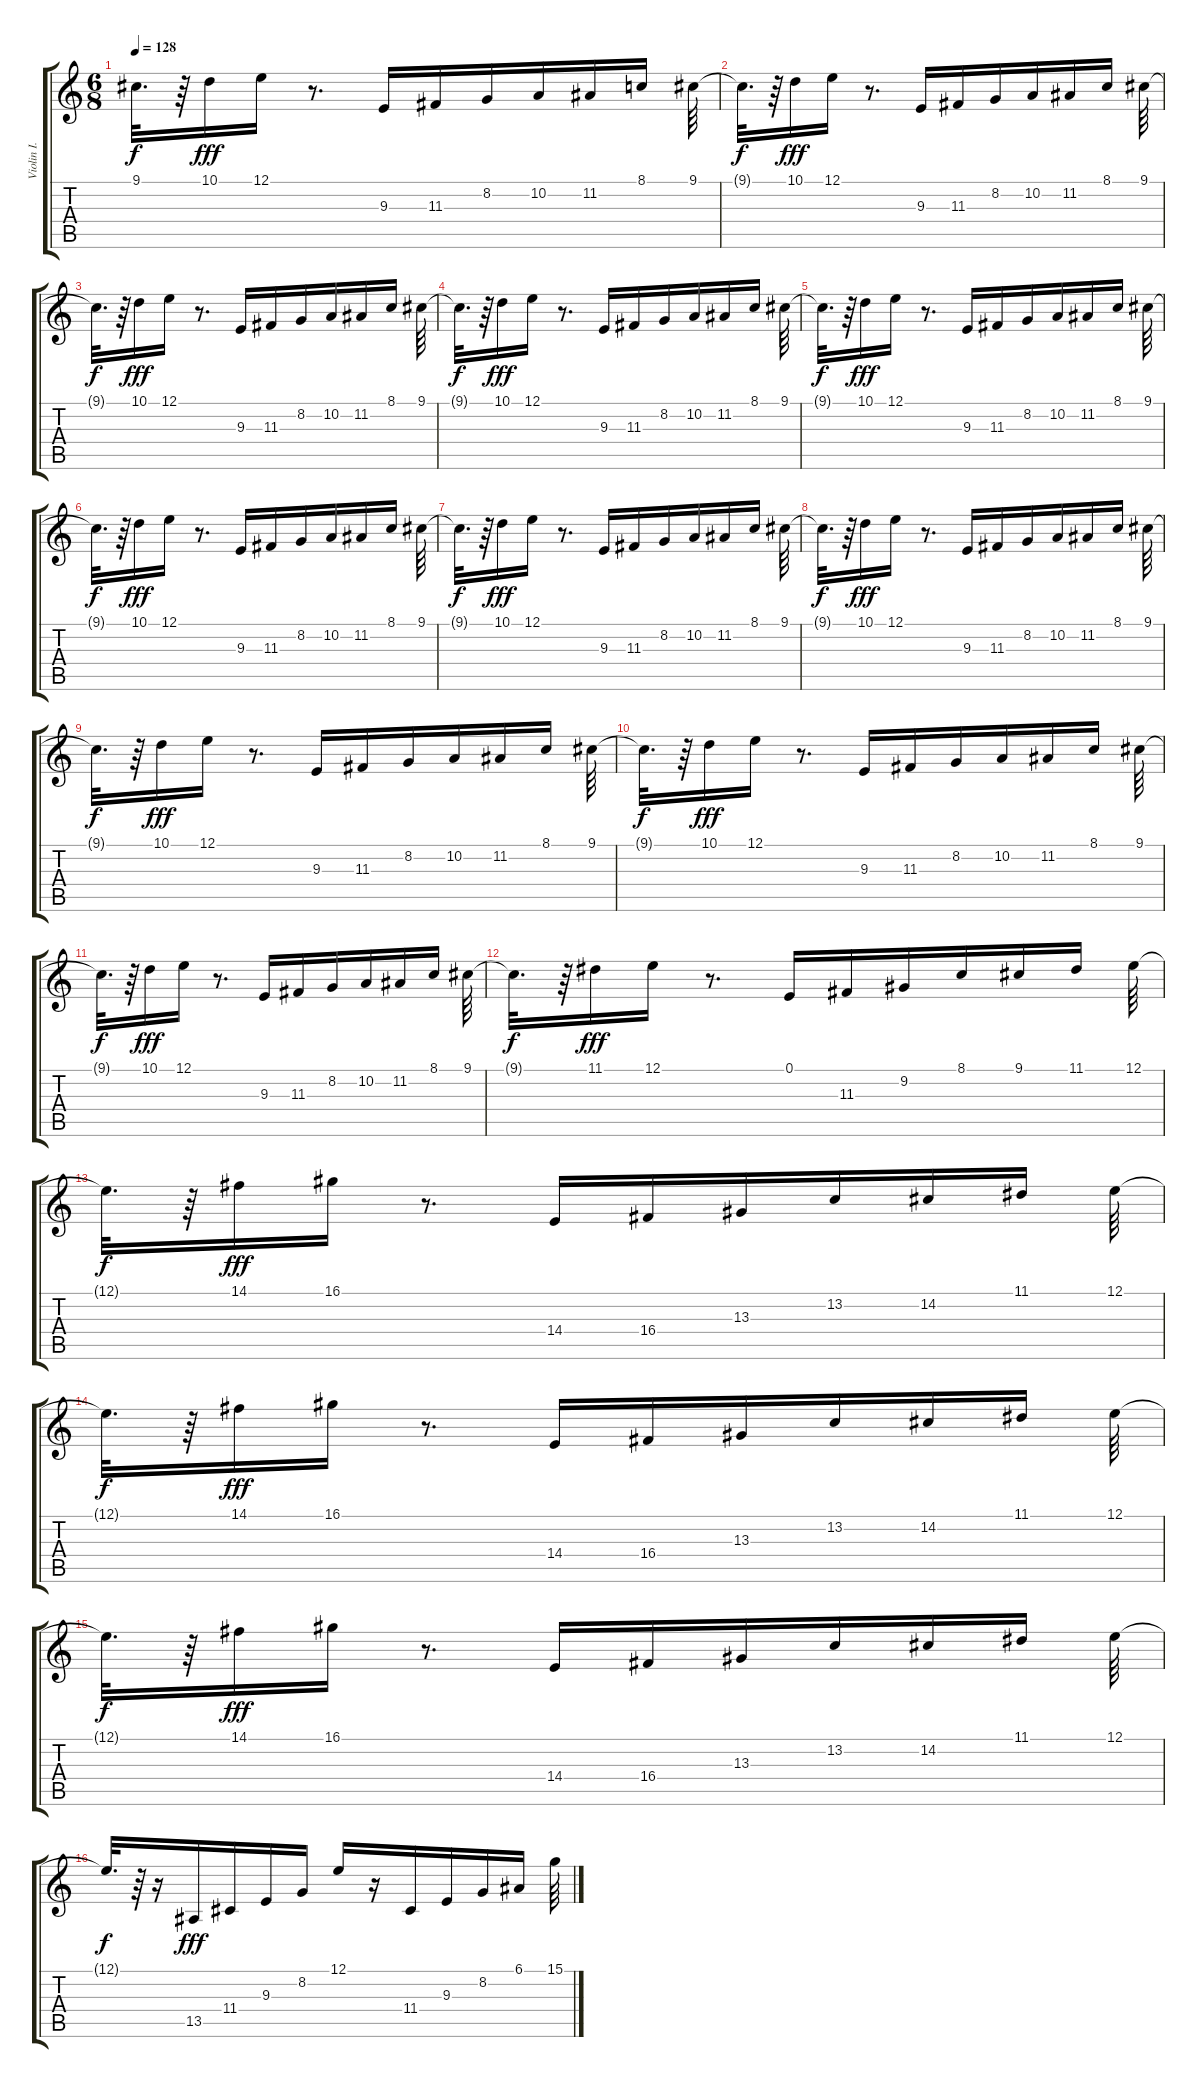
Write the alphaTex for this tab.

\track ("Violin I." "Violin I.") {instrument pizzicatostrings}
\staff {score tabs}
\tuning (E4 B3 G3 D3 A2 E2) {hide}
\ts (6 8)
\tempo 128
\clef g2
\ks c
9.1{t}.32{d dy f} r.64 10.1.16{dy fff} 12.1.16 r.8{d} 9.3.16 11.3.16 8.2.16 10.2.16 11.2.16 8.1.16 9.1.64 |
9.1{t}.32{d dy f} r.64 10.1.16{dy fff} 12.1.16 r.8{d} 9.3.16 11.3.16 8.2.16 10.2.16 11.2.16 8.1.16 9.1.64 |
9.1{t}.32{d dy f} r.64 10.1.16{dy fff} 12.1.16 r.8{d} 9.3.16 11.3.16 8.2.16 10.2.16 11.2.16 8.1.16 9.1.64 |
9.1{t}.32{d dy f} r.64 10.1.16{dy fff} 12.1.16 r.8{d} 9.3.16 11.3.16 8.2.16 10.2.16 11.2.16 8.1.16 9.1.64 |
9.1{t}.32{d dy f} r.64 10.1.16{dy fff} 12.1.16 r.8{d} 9.3.16 11.3.16 8.2.16 10.2.16 11.2.16 8.1.16 9.1.64 |
9.1{t}.32{d dy f} r.64 10.1.16{dy fff} 12.1.16 r.8{d} 9.3.16 11.3.16 8.2.16 10.2.16 11.2.16 8.1.16 9.1.64 |
9.1{t}.32{d dy f} r.64 10.1.16{dy fff} 12.1.16 r.8{d} 9.3.16 11.3.16 8.2.16 10.2.16 11.2.16 8.1.16 9.1.64 |
9.1{t}.32{d dy f} r.64 10.1.16{dy fff} 12.1.16 r.8{d} 9.3.16 11.3.16 8.2.16 10.2.16 11.2.16 8.1.16 9.1.64 |
9.1{t}.32{d dy f} r.64 10.1.16{dy fff} 12.1.16 r.8{d} 9.3.16 11.3.16 8.2.16 10.2.16 11.2.16 8.1.16 9.1.64 |
9.1{t}.32{d dy f} r.64 10.1.16{dy fff} 12.1.16 r.8{d} 9.3.16 11.3.16 8.2.16 10.2.16 11.2.16 8.1.16 9.1.64 |
9.1{t}.32{d dy f} r.64 10.1.16{dy fff} 12.1.16 r.8{d} 9.3.16 11.3.16 8.2.16 10.2.16 11.2.16 8.1.16 9.1.64 |
9.1{t}.32{d dy f} r.64 11.1.16{dy fff} 12.1.16 r.8{d} 0.1.16 11.3.16 9.2.16 8.1.16 9.1.16 11.1.16 12.1.64 |
12.1{t}.32{d dy f} r.64 14.1.16{dy fff} 16.1.16 r.8{d} 14.4.16 16.4.16 13.3.16 13.2.16 14.2.16 11.1.16 12.1.64 |
12.1{t}.32{d dy f} r.64 14.1.16{dy fff} 16.1.16 r.8{d} 14.4.16 16.4.16 13.3.16 13.2.16 14.2.16 11.1.16 12.1.64 |
12.1{t}.32{d dy f} r.64 14.1.16{dy fff} 16.1.16 r.8{d} 14.4.16 16.4.16 13.3.16 13.2.16 14.2.16 11.1.16 12.1.64 |
12.1{t}.32{d dy f} r.64 r.16 13.5.16{dy fff} 11.4.16 9.3.16 8.2.16 12.1.16 r.16 11.4.16 9.3.16 8.2.16 6.1.16 15.1.64
